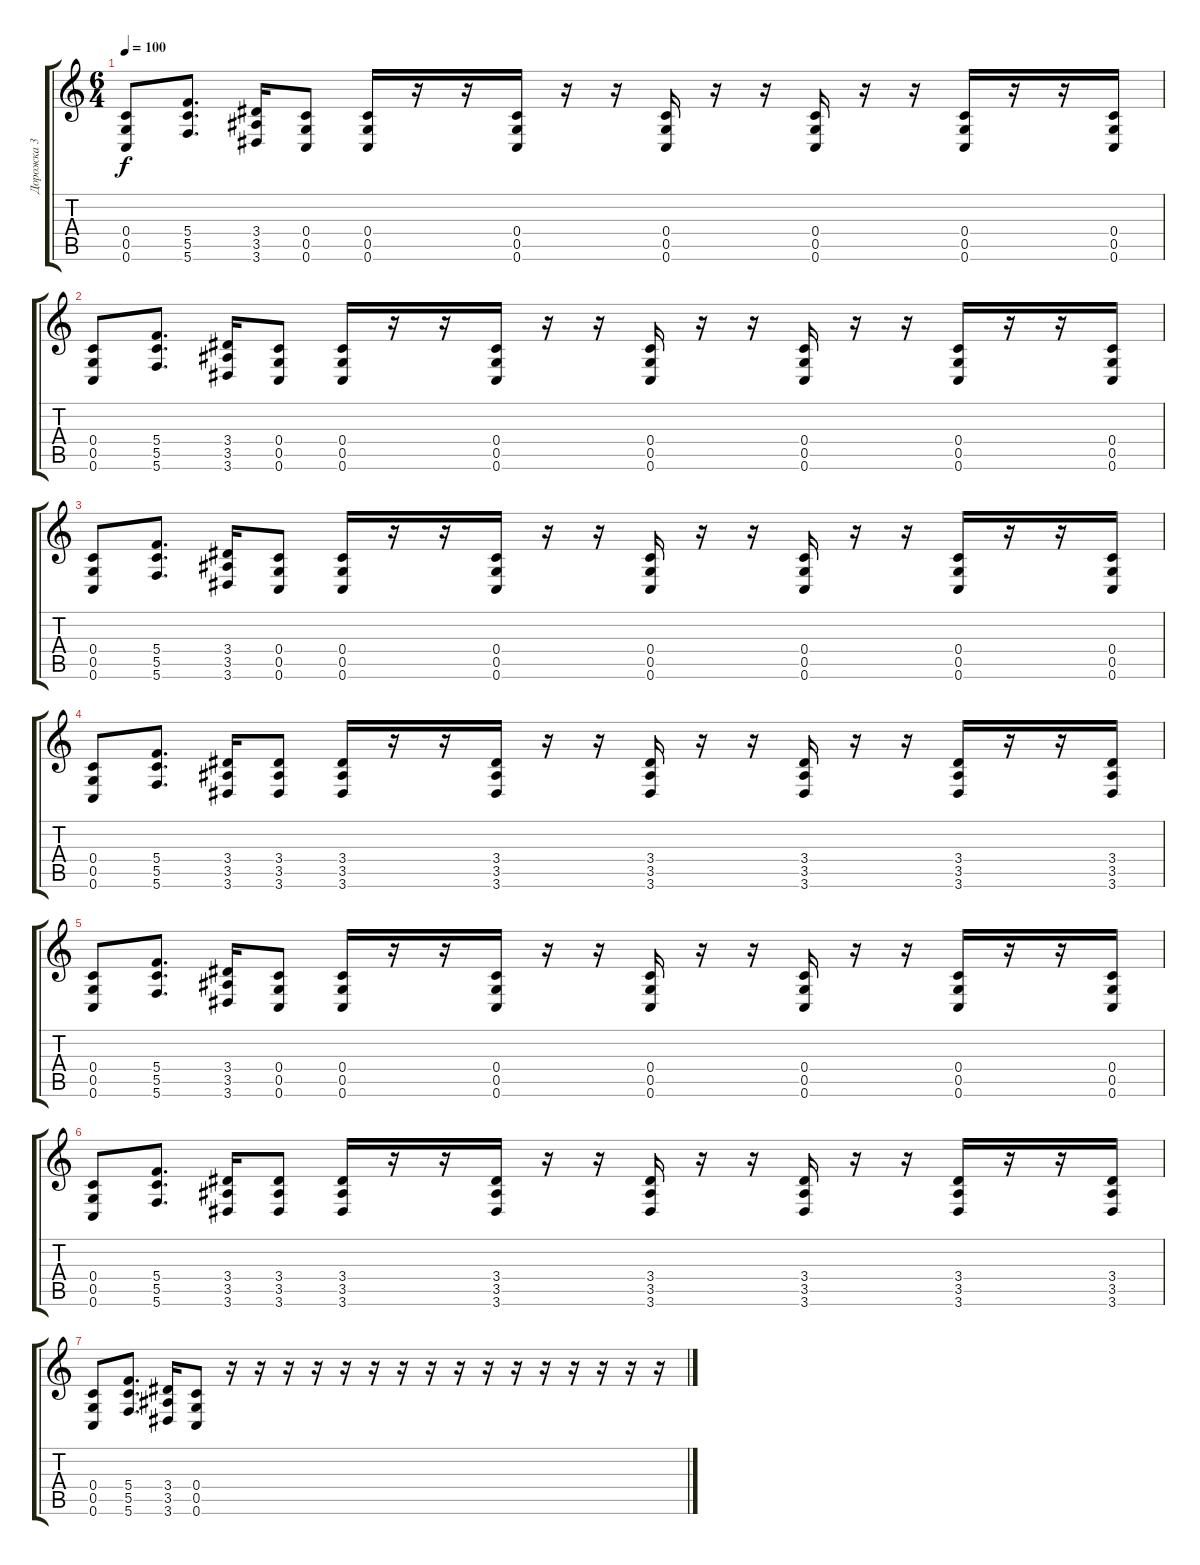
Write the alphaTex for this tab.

\track ("Дорожка 3" "Дорожка 3") {instrument overdrivenguitar}
\staff {score tabs}
\tuning (D4 A3 F3 C3 G2 C2) {hide}
\ts (6 4)
\tempo 100
\clef g2
\ks c
(0.4 0.5 0.6).8{dy f} (5.4 5.5 5.6).8{d} (3.4 3.5 3.6).16 (0.4 0.5 0.6).8 (0.4 0.5 0.6).16 r.16 r.16 (0.4 0.5 0.6).16 r.16 r.16 (0.4 0.5 0.6).16 r.16 r.16 (0.4 0.5 0.6).16 r.16 r.16 (0.4 0.5 0.6).16 r.16 r.16 (0.4 0.5 0.6).16 |
(0.4 0.5 0.6).8 (5.4 5.5 5.6).8{d} (3.4 3.5 3.6).16 (0.4 0.5 0.6).8 (0.4 0.5 0.6).16 r.16 r.16 (0.4 0.5 0.6).16 r.16 r.16 (0.4 0.5 0.6).16 r.16 r.16 (0.4 0.5 0.6).16 r.16 r.16 (0.4 0.5 0.6).16 r.16 r.16 (0.4 0.5 0.6).16 |
(0.4 0.5 0.6).8 (5.4 5.5 5.6).8{d} (3.4 3.5 3.6).16 (0.4 0.5 0.6).8 (0.4 0.5 0.6).16 r.16 r.16 (0.4 0.5 0.6).16 r.16 r.16 (0.4 0.5 0.6).16 r.16 r.16 (0.4 0.5 0.6).16 r.16 r.16 (0.4 0.5 0.6).16 r.16 r.16 (0.4 0.5 0.6).16 |
(0.4 0.5 0.6).8 (5.4 5.5 5.6).8{d} (3.4 3.5 3.6).16 (3.4 3.5 3.6).8 (3.4 3.5 3.6).16 r.16 r.16 (3.4 3.5 3.6).16 r.16 r.16 (3.4 3.5 3.6).16 r.16 r.16 (3.4 3.5 3.6).16 r.16 r.16 (3.4 3.5 3.6).16 r.16 r.16 (3.4 3.5 3.6).16 |
(0.4 0.5 0.6).8 (5.4 5.5 5.6).8{d} (3.4 3.5 3.6).16 (0.4 0.5 0.6).8 (0.4 0.5 0.6).16 r.16 r.16 (0.4 0.5 0.6).16 r.16 r.16 (0.4 0.5 0.6).16 r.16 r.16 (0.4 0.5 0.6).16 r.16 r.16 (0.4 0.5 0.6).16 r.16 r.16 (0.4 0.5 0.6).16 |
(0.4 0.5 0.6).8 (5.4 5.5 5.6).8{d} (3.4 3.5 3.6).16 (3.4 3.5 3.6).8 (3.4 3.5 3.6).16 r.16 r.16 (3.4 3.5 3.6).16 r.16 r.16 (3.4 3.5 3.6).16 r.16 r.16 (3.4 3.5 3.6).16 r.16 r.16 (3.4 3.5 3.6).16 r.16 r.16 (3.4 3.5 3.6).16 |
(0.4 0.5 0.6).8 (5.4 5.5 5.6).8{d} (3.4 3.5 3.6).16 (0.4 0.5 0.6).8 r.16 r.16 r.16 r.16 r.16 r.16 r.16 r.16 r.16 r.16 r.16 r.16 r.16 r.16 r.16 r.16
